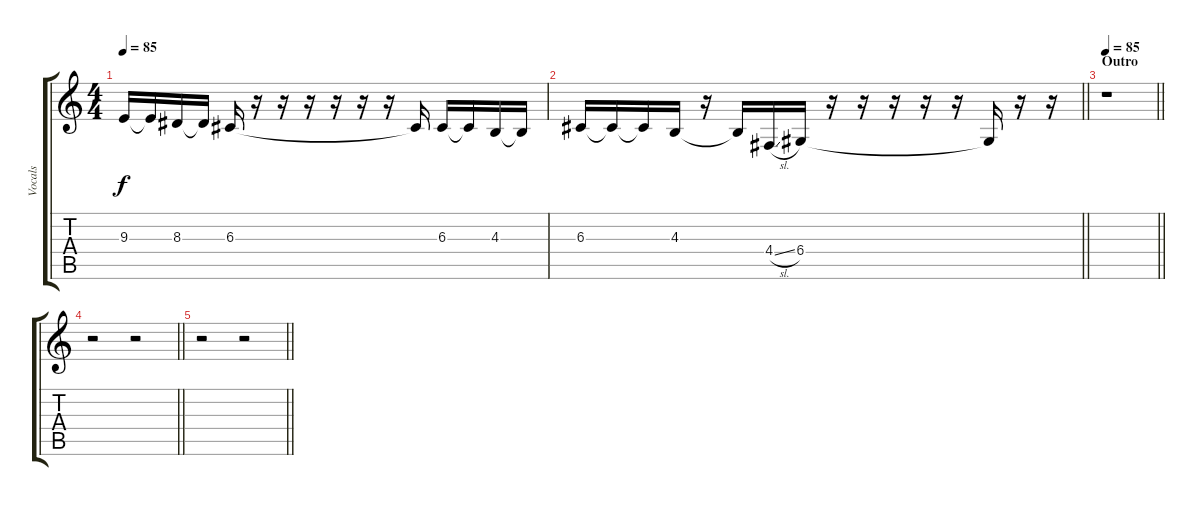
\track ("Vocals" "Vocals") {instrument lead2sawtooth}
\staff {score tabs}
\tuning (E4 B3 G3 D3 A2 E2) {hide}
\ts (4 4)
\tempo 85
\clef g2
\ks c
9.3.16{dy f} 9.3{t}.16 8.3.16 8.3{t}.16 6.3.16 r.16 r.16 r.16 r.16 r.16 r.16 6.3{t}.16 6.3.16 6.3{t}.16 4.3.16 4.3{t}.16 |
\barLineRight lightlight
6.3.16 6.3{t}.16 6.3{t}.16 4.3.16 r.16 4.3{t}.16 4.4{sl}.16 6.4.16 r.16 r.16 r.16 r.16 r.16 6.4{t}.16 r.16 r.16 |
\section ("" "Outro")
\tempo 85
\barLineRight lightlight
r.1 |
\barLineRight lightlight
r.2 r.2 |
\barLineRight lightlight
r.2 r.2
